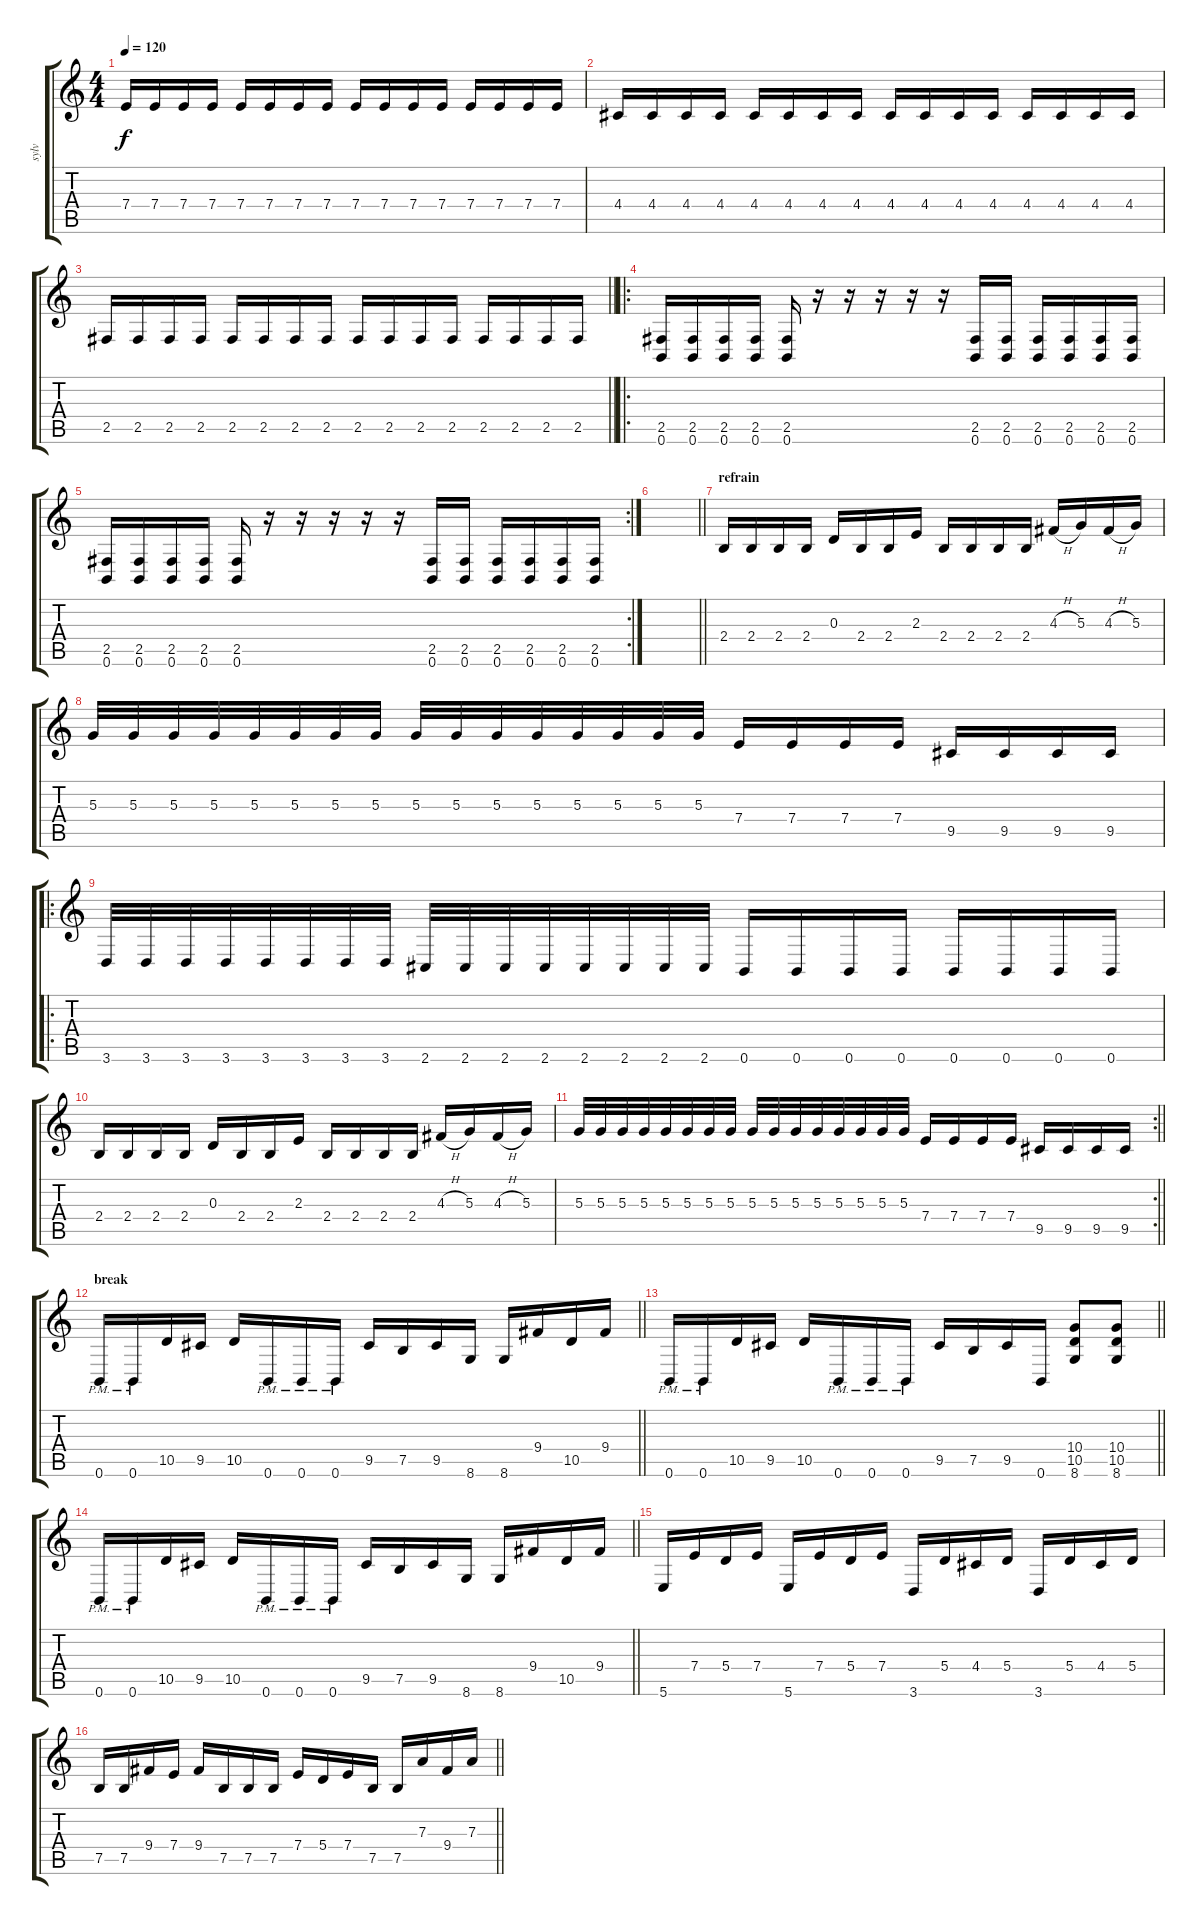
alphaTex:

\track ("sylv" "sylv") {instrument distortionguitar}
\staff {score tabs}
\tuning (B3 Gb3 D3 A2 E2 B1) {hide}
\ts (4 4)
\tempo 120
\clef g2
\ks c
7.4.16{dy f} 7.4.16 7.4.16 7.4.16 7.4.16 7.4.16 7.4.16 7.4.16 7.4.16 7.4.16 7.4.16 7.4.16 7.4.16 7.4.16 7.4.16 7.4.16 |
4.4.16 4.4.16 4.4.16 4.4.16 4.4.16 4.4.16 4.4.16 4.4.16 4.4.16 4.4.16 4.4.16 4.4.16 4.4.16 4.4.16 4.4.16 4.4.16 |
\barLineRight lightlight
2.5.16 2.5.16 2.5.16 2.5.16 2.5.16 2.5.16 2.5.16 2.5.16 2.5.16 2.5.16 2.5.16 2.5.16 2.5.16 2.5.16 2.5.16 2.5.16 |
\ro
(2.5 0.6).16{instrument distortionguitar} (2.5 0.6).16 (2.5 0.6).16 (2.5 0.6).16 (2.5 0.6).16 r.16 r.16 r.16 r.16 r.16 (2.5 0.6).16 (2.5 0.6).16 (2.5 0.6).16 (2.5 0.6).16 (2.5 0.6).16 (2.5 0.6).16 |
\rc 2
(2.5 0.6).16 (2.5 0.6).16 (2.5 0.6).16 (2.5 0.6).16 (2.5 0.6).16 r.16 r.16 r.16 r.16 r.16 (2.5 0.6).16 (2.5 0.6).16 (2.5 0.6).16 (2.5 0.6).16 (2.5 0.6).16 (2.5 0.6).16 |
\barLineRight lightlight
|
\section ("" "refrain")
2.4.16 2.4.16 2.4.16 2.4.16 0.3.16 2.4.16 2.4.16 2.3.16 2.4.16 2.4.16 2.4.16 2.4.16 4.3{h}.16 5.3.16 4.3{h}.16 5.3.16 |
5.3.32 5.3.32 5.3.32 5.3.32 5.3.32 5.3.32 5.3.32 5.3.32 5.3.32 5.3.32 5.3.32 5.3.32 5.3.32 5.3.32 5.3.32 5.3.32 7.4.16 7.4.16 7.4.16 7.4.16 9.5.16 9.5.16 9.5.16 9.5.16 |
\ro
3.6.32 3.6.32 3.6.32 3.6.32 3.6.32 3.6.32 3.6.32 3.6.32 2.6.32 2.6.32 2.6.32 2.6.32 2.6.32 2.6.32 2.6.32 2.6.32 0.6.16 0.6.16 0.6.16 0.6.16 0.6.16 0.6.16 0.6.16 0.6.16 |
2.4.16 2.4.16 2.4.16 2.4.16 0.3.16 2.4.16 2.4.16 2.3.16 2.4.16 2.4.16 2.4.16 2.4.16 4.3{h}.16 5.3.16 4.3{h}.16 5.3.16 |
\rc 2
\barLineRight lightlight
5.3.32 5.3.32 5.3.32 5.3.32 5.3.32 5.3.32 5.3.32 5.3.32 5.3.32 5.3.32 5.3.32 5.3.32 5.3.32 5.3.32 5.3.32 5.3.32 7.4.16 7.4.16 7.4.16 7.4.16 9.5.16 9.5.16 9.5.16 9.5.16 |
\section ("" "break")
\barLineRight lightlight
0.6{pm}.16 0.6{pm}.16 10.5.16 9.5.16 10.5.16 0.6{pm}.16 0.6{pm}.16 0.6{pm}.16 9.5.16 7.5.16 9.5.16 8.6.16 8.6.16 9.4.16 10.5.16 9.4.16 |
\barLineRight lightlight
0.6{pm}.16 0.6{pm}.16 10.5.16 9.5.16 10.5.16 0.6{pm}.16 0.6{pm}.16 0.6{pm}.16 9.5.16 7.5.16 9.5.16 0.6.16 (10.4 10.5 8.6).8 (10.4 10.5 8.6).8 |
\barLineRight lightlight
0.6{pm}.16 0.6{pm}.16 10.5.16 9.5.16 10.5.16 0.6{pm}.16 0.6{pm}.16 0.6{pm}.16 9.5.16 7.5.16 9.5.16 8.6.16 8.6.16 9.4.16 10.5.16 9.4.16 |
5.6.16 7.4.16 5.4.16 7.4.16 5.6.16 7.4.16 5.4.16 7.4.16 3.6.16 5.4.16 4.4.16 5.4.16 3.6.16 5.4.16 4.4.16 5.4.16 |
\barLineRight lightlight
7.5.16 7.5.16 9.4.16 7.4.16 9.4.16 7.5.16 7.5.16 7.5.16 7.4.16 5.4.16 7.4.16 7.5.16 7.5.16 7.3.16 9.4.16 7.3.16
